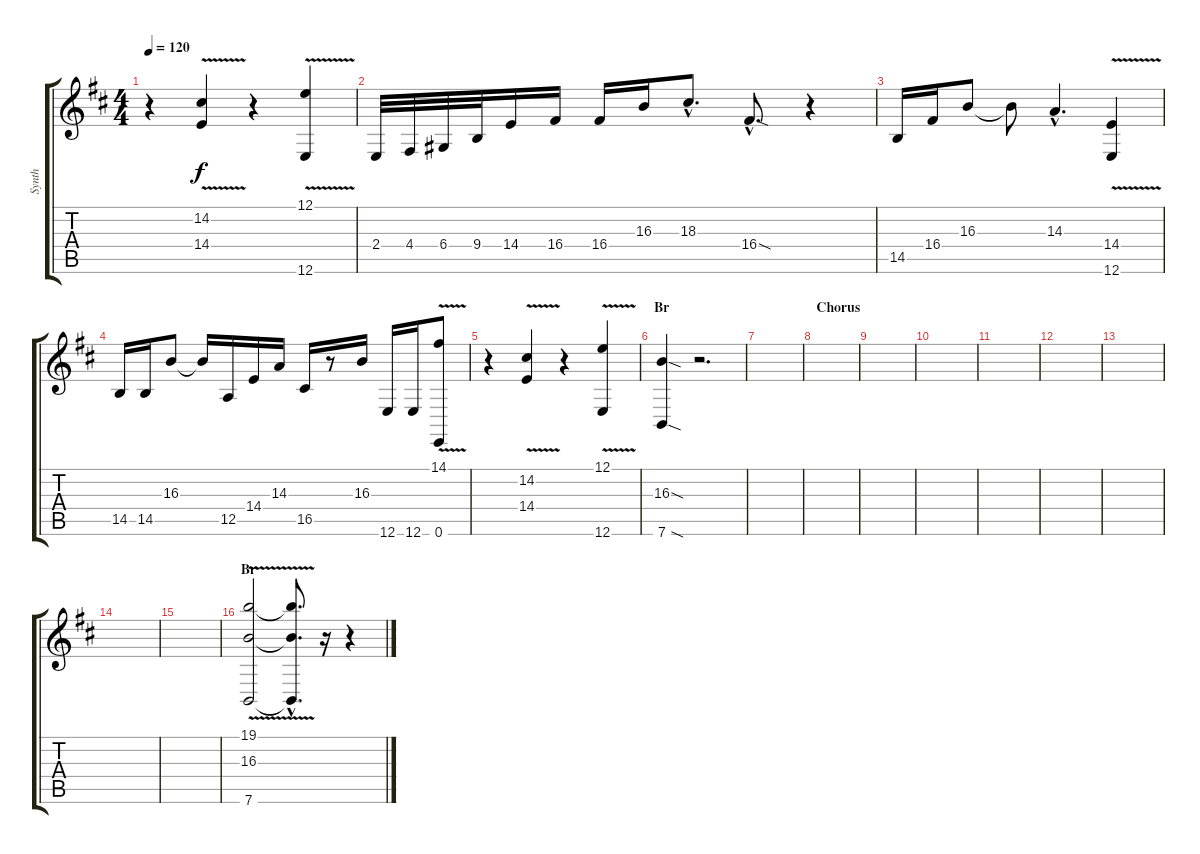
\track ("Synth" "Synth") {instrument lead1square}
\staff {score tabs}
\tuning (E4 B3 G3 D3 A2 E2) {hide}
\ts (4 4)
\tempo 120
\clef g2
\ks d
r.4{dy f} (14.2{v} 14.4{v}).4 r.4 (12.1{v} 12.6{v}).4 |
2.4.32 4.4.32 6.4.32 9.4.32 14.4.16 16.4.16 16.4.16 16.3.16 18.3{hac}.8{d} 16.4{sod hac}.8{d} r.4 |
14.5.16 16.4.16 16.3.8 16.3{t}.8 14.3{hac}.4{d} (14.4{v} 12.6{v}).4 |
14.5.16 14.5.16 16.3.8 16.3{t}.16 12.5.16 14.4.16 14.3.16 16.5.16 r.8 16.3.16 12.6.16 12.6.16 (14.1{v} 0.6).8 |
r.4 (14.2{v} 14.4{v}).4 r.4 (12.1{v} 12.6{v}).4 |
\section ("" "Br")
(16.3{sod} 7.6{sod}).4 r.2{d} |
|
\section ("" "Chorus")
|
|
|
|
|
|
|
|
\section ("" "Br")
(19.1 16.3{v} 7.6{v}).2 (19.1{hac t} 16.3{hac t} 7.6{hac t}).8{d} r.16 r.4
